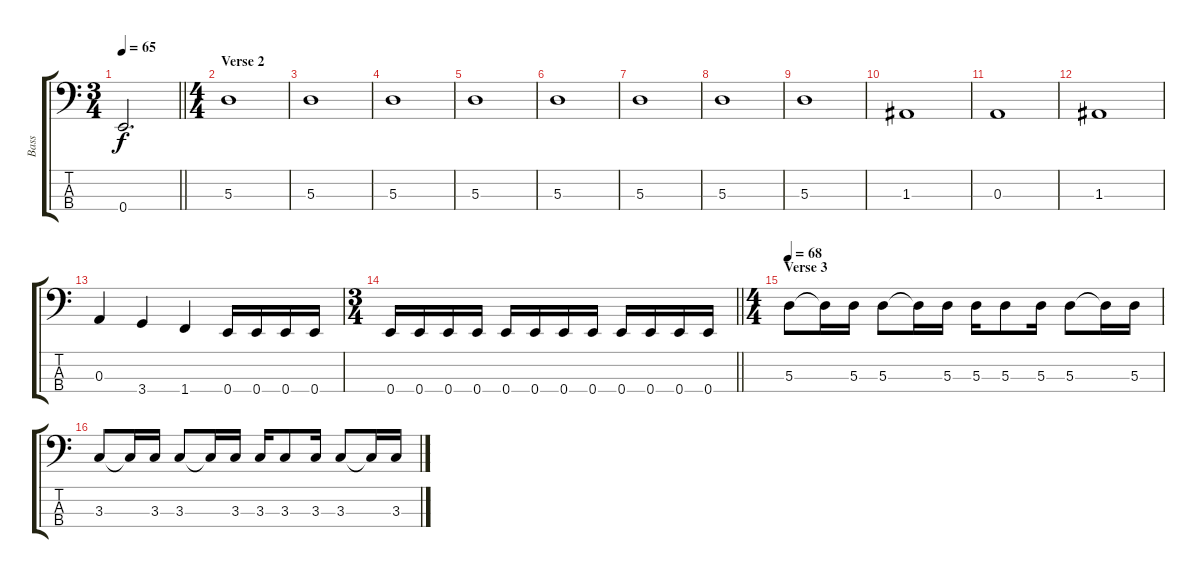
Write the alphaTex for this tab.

\track ("Bass" "Bass") {instrument electricbassfinger}
\staff {score tabs}
\tuning (G2 D2 A1 E1) {hide}
\ts (3 4)
\tempo 65
\clef f4
\barLineRight lightlight
\ks c
0.4{t}.2{d dy f} |
\ts (4 4)
\section ("" "Verse 2")
5.3.1 |
5.3.1 |
5.3.1 |
5.3.1 |
5.3.1 |
5.3.1 |
5.3.1 |
5.3.1 |
1.3.1 |
0.3.1 |
1.3.1 |
0.3.4 3.4.4 1.4.4 0.4.16 0.4.16 0.4.16 0.4.16 |
\ts (3 4)
\barLineRight lightlight
0.4.16 0.4.16 0.4.16 0.4.16 0.4.16 0.4.16 0.4.16 0.4.16 0.4.16 0.4.16 0.4.16 0.4.16 |
\ts (4 4)
\section ("" "Verse 3")
\tempo 68
5.3.8 5.3{t}.16 5.3.16 5.3.8 5.3{t}.16 5.3.16 5.3.16 5.3.8 5.3.16 5.3.8 5.3{t}.16 5.3.16 |
3.3.8 3.3{t}.16 3.3.16 3.3.8 3.3{t}.16 3.3.16 3.3.16 3.3.8 3.3.16 3.3.8 3.3{t}.16 3.3.16
